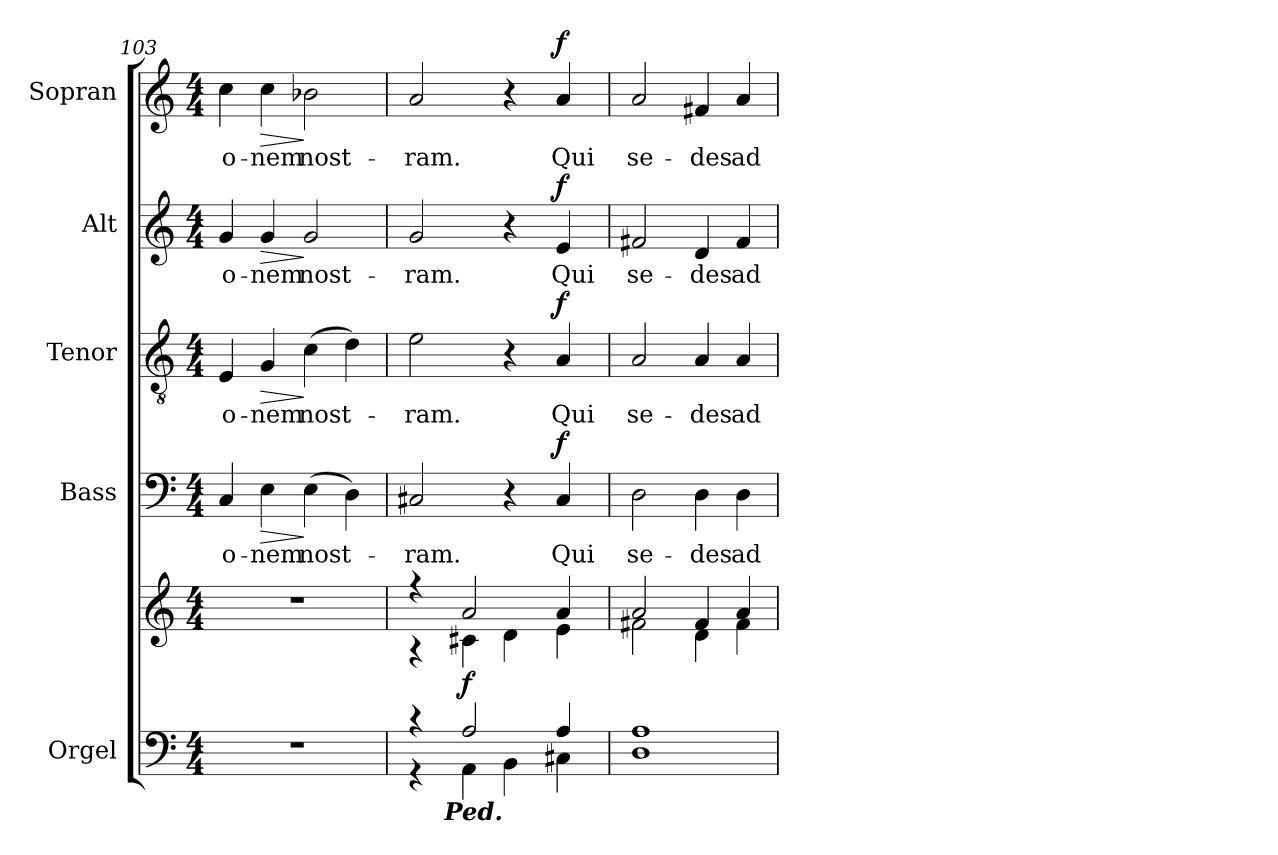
**kern	**kern	**dynam	**kern	**text	**dynam	**kern	**text	**dynam	**kern	**text	**dynam	**kern	**text	**dynam
*part5	*part5	*part5	*part4	*part4	*part4	*part3	*part3	*part3	*part2	*part2	*part2	*part1	*part1	*part1
*staff6	*staff5	*staff5/6	*staff4	*staff4	*staff4	*staff3	*staff3	*staff3	*staff2	*staff2	*staff2	*staff1	*staff1	*staff1
*I"Orgel	*	*	*I"Bass	*	*	*I"Tenor	*	*	*I"Alt	*	*	*I"Sopran	*	*
*I'Org.	*	*	*I'B.	*	*	*I'T.	*	*	*I'A.	*	*	*I'S.	*	*
*clefF4	*clefG2	*	*clefF4	*	*	*clefGv2	*	*	*clefG2	*	*	*clefG2	*	*
*k[]	*k[]	*	*k[]	*	*	*k[]	*	*	*k[]	*	*	*k[]	*	*
*C:	*C:	*	*C:	*	*	*C:	*	*	*C:	*	*	*C:	*	*
*M4/4	*M4/4	*	*M4/4	*	*	*M4/4	*	*	*M4/4	*	*	*M4/4	*	*
=103	=103	=103	=103	=103	=103	=103	=103	=103	=103	=103	=103	=103	=103	=103
!	!	!	!	!LO:LY:b	!	!	!LO:LY:b	!	!	!LO:LY:b	!	!	!LO:LY:b	!
1r	1r	.	4C/	-o-	.	4E/	-o-	.	4g/	-o-	.	4cc\	-o-	.
!	!	!	!	!LO:LY:b	!LO:HP:b	!	!LO:LY:b	!LO:HP:b	!	!LO:LY:b	!LO:HP:b	!	!LO:LY:b	!LO:HP:b
.	.	.	4E\	-nem	>	4G/	-nem	>	4g/	-nem	>	4cc\	-nem	>
!	!	!	!	!LO:LY:b	!	!	!LO:LY:b	!	!	!LO:LY:b	!	!	!LO:LY:b	!
.	.	.	(>4E\	nost-	]	(>4c\	nost-	]	2g/	nost-	]	2b-X\	nost-	]
.	.	.	4D\)	.	.	4d\)	.	.	.	.	.	.	.	.
!!LO:LB:g=z
=104	=104	=104	=104	=104	=104	=104	=104	=104	=104	=104	=104	=104	=104	=104
*^	*^	*	*	*	*	*	*	*	*	*	*	*	*	*
!	!	!	!	!	!	!LO:LY:b	!	!	!LO:LY:b	!	!	!LO:LY:b	!	!	!LO:LY:b	!
*	*^	*	*	*	*	*	*	*	*	*	*	*	*	*	*	*
4r	4r	8.ryy	4r	4r	.	2C#X/	-ram.	.	2e\	-ram.	.	2g/	-ram.	.	2a/	-ram.	.
!	!	!LO:TX:b:Bi:t=Ped.	!	!	!	!	!	!	!	!	!	!	!	!	!	!	!
.	.	2ryy	.	.	.	.	.	.	.	.	.	.	.	.	.	.	.
!	!	!	!	!	!LO:DY:b	!	!	!	!	!	!	!	!	!	!	!	!
2A/	4AA\	.	2a/	4c#X\	f	.	.	.	.	.	.	.	.	.	.	.	.
.	4BB\	.	.	4d\	.	4r	.	.	4r	.	.	4r	.	.	4r	.	.
.	.	4ryy	.	.	.	.	.	.	.	.	.	.	.	.	.	.	.
!	!	!	!	!	!	!	!LO:LY:b	!LO:DY:a	!	!LO:LY:b	!LO:DY:a	!	!LO:LY:b	!LO:DY:a	!	!LO:LY:b	!LO:DY:a
4A/	4C#X\	.	4a/	4e\	.	4C#/	Qui	f	4A/	Qui	f	4e/	Qui	f	4a/	Qui	f
.	.	16ryy	.	.	.	.	.	.	.	.	.	.	.	.	.	.	.
=105	=105	=105	=105	=105	=105	=105	=105	=105	=105	=105	=105	=105	=105	=105	=105	=105	=105
!	!	!	!	!	!	!	!LO:LY:b	!	!	!LO:LY:b	!	!	!LO:LY:b	!	!	!LO:LY:b	!
*v	*v	*v	*	*	*	*	*	*	*	*	*	*	*	*	*	*	*
1D 1A	2a/	2f#X\	.	2D\	se-	.	2A/	se-	.	2f#X/	se-	.	2a/	se-	.
!	!	!	!	!	!LO:LY:b	!	!	!LO:LY:b	!	!	!LO:LY:b	!	!	!LO:LY:b	!
.	4f#/	4d\	.	4D\	-des	.	4A/	-des	.	4d/	-des	.	4f#X/	-des	.
!	!	!	!	!	!LO:LY:b	!	!	!LO:LY:b	!	!	!LO:LY:b	!	!	!LO:LY:b	!
.	4a/	4f#\	.	4D\	ad	.	4A/	ad	.	4f#/	ad	.	4a/	ad	.
*	*v	*v	*	*	*	*	*	*	*	*	*	*	*	*	*
=	=	=	=	=	=	=	=	=	=	=	=	=	=	=
*-	*-	*-	*-	*-	*-	*-	*-	*-	*-	*-	*-	*-	*-	*-
